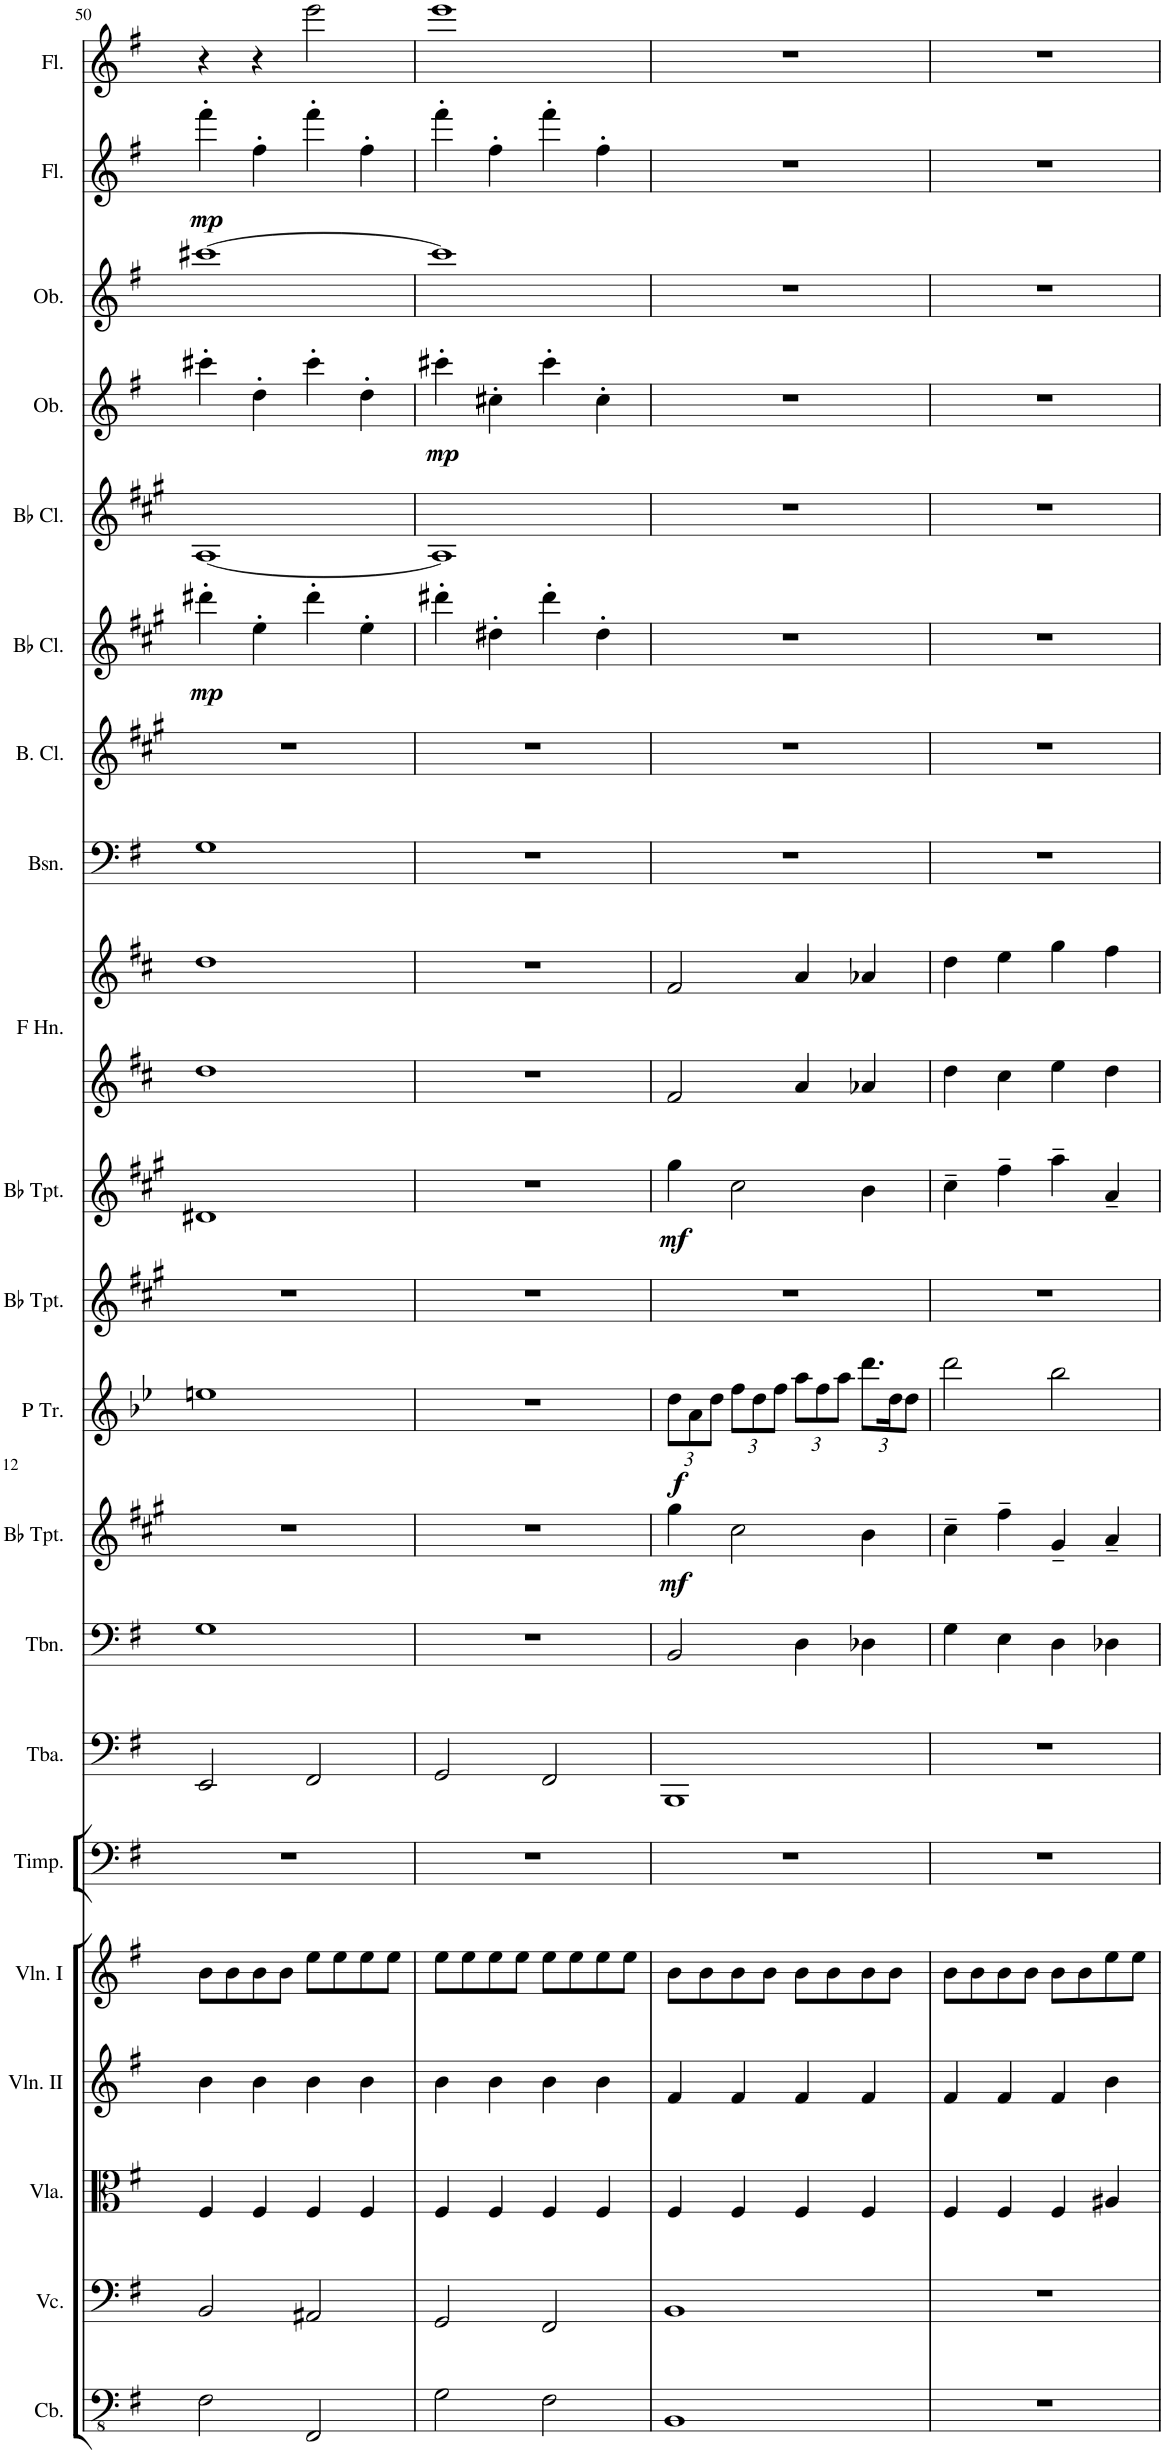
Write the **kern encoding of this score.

**kern	**kern	**kern	**kern	**kern	**kern	**kern	**kern	**kern	**dynam	**kern	**dynam	**kern	**kern	**dynam	**kern	**kern	**kern	**kern	**kern	**dynam	**kern	**kern	**dynam	**kern	**kern	**dynam	**kern
*part21	*part20	*part19	*part18	*part17	*part16	*part15	*part14	*part13	*part13	*part12	*part12	*part11	*part10	*part10	*part9	*part9	*part8	*part7	*part6	*part6	*part5	*part4	*part4	*part3	*part2	*part2	*part1
*staff22	*staff21	*staff20	*staff19	*staff18	*staff17	*staff16	*staff15	*staff14	*staff14	*staff13	*staff13	*staff12	*staff11	*staff11	*staff10	*staff9	*staff8	*staff7	*staff6	*staff6	*staff5	*staff4	*staff4	*staff3	*staff2	*staff2	*staff1
*I"Contrabasses	*I"Violoncellos	*I"Violas	*I"Violins II	*I"Violins I	*I"Timpani	*I"Tuba	*I"Trombone	*I"Trumpet 2	*	*I"Piccolo Trumpet	*	*I"Bb Trumpet	*I"Trumpet 1	*	*I"Horns in F	*	*I"Bassoons	*I"Bass Clarinet	*I"Clarinet 2	*	*I"Clarinet 1	*I"Oboe 2	*	*I"Oboe 1	*I"Flute 2	*	*I"Flute 1
*I'Cb.	*I'Vc.	*I'Vla.	*I'Vln. II	*I'Vln. I	*I'Timp.	*I'Tba.	*I'Tbn.	*	*	*I'P Tr.	*	*I'Bb Tpt.	*	*	*	*	*I'Bsn.	*I'B. Cl.	*	*	*	*I'Ob.	*	*I'Ob.	*I'Fl.	*	*I'Fl.
!!LO:PB:g=z
*clefFv4	*clefF4	*clefC3	*clefG2	*clefG2	*clefF4	*clefF4	*clefF4	*clefG2	*	*clefG2	*	*clefG2	*clefG2	*	*clefG2	*clefG2	*clefF4	*clefG2	*clefG2	*	*clefG2	*clefG2	*	*clefG2	*clefG2	*	*clefG2
*Trd7c12	*	*	*	*	*	*	*	*Trd1c2	*	*Trd2c3	*	*Trd1c2	*Trd1c2	*	*Trd4c7	*Trd4c7	*	*Trd8c14	*Trd1c2	*	*Trd1c2	*	*	*	*	*	*
*k[f#]	*k[f#]	*k[f#]	*k[f#]	*k[f#]	*k[f#]	*k[f#]	*k[f#]	*k[f#c#g#]	*	*k[b-e-]	*	*k[f#c#g#]	*k[f#c#g#]	*	*k[f#c#]	*k[f#c#]	*k[f#]	*k[f#c#g#]	*k[f#c#g#]	*	*k[f#c#g#]	*k[f#]	*	*k[f#]	*k[f#]	*	*k[f#]
*M4/4	*M4/4	*M4/4	*M4/4	*M4/4	*M4/4	*M4/4	*M4/4	*M4/4	*	*M4/4	*	*M4/4	*M4/4	*	*M4/4	*M4/4	*M4/4	*M4/4	*M4/4	*	*M4/4	*M4/4	*	*M4/4	*M4/4	*	*M4/4
=50	=50	=50	=50	=50	=50	=50	=50	=50	=50	=50	=50	=50	=50	=50	=50	=50	=50	=50	=50	=50	=50	=50	=50	=50	=50	=50	=50
!	!	!	!	!	!	!	!	!	!	!	!	!	!	!	!	!	!	!	!	!LO:DY:b	!	!	!	!	!	!LO:DY:b	!
2FF#\	2BB/	4F#/	4b\	8b\L	1r	2EE/	1G	1r	.	1een	.	1r	1d#X	.	1dd	1dd	1G	1r	4ddd#X'\	mp	[1A	4ccc#X'\	.	[1ccc#X	4fff#'\	mp	4r
.	.	.	.	8b\	.	.	.	.	.	.	.	.	.	.	.	.	.	.	.	.	.	.	.	.	.	.	.
.	.	4F#/	4b\	8b\	.	.	.	.	.	.	.	.	.	.	.	.	.	.	4ee'\	.	.	4dd'\	.	.	4ff#'\	.	4r
.	.	.	.	8b\J	.	.	.	.	.	.	.	.	.	.	.	.	.	.	.	.	.	.	.	.	.	.	.
2FFF#/	2AA#X/	4F#/	4b\	8ee\L	.	2FF#/	.	.	.	.	.	.	.	.	.	.	.	.	4ddd#'\	.	.	4ccc#'\	.	.	4fff#'\	.	2eee\
.	.	.	.	8ee\	.	.	.	.	.	.	.	.	.	.	.	.	.	.	.	.	.	.	.	.	.	.	.
.	.	4F#/	4b\	8ee\	.	.	.	.	.	.	.	.	.	.	.	.	.	.	4ee'\	.	.	4dd'\	.	.	4ff#'\	.	.
.	.	.	.	8ee\J	.	.	.	.	.	.	.	.	.	.	.	.	.	.	.	.	.	.	.	.	.	.	.
=51	=51	=51	=51	=51	=51	=51	=51	=51	=51	=51	=51	=51	=51	=51	=51	=51	=51	=51	=51	=51	=51	=51	=51	=51	=51	=51	=51
!	!	!	!	!	!	!	!	!	!	!	!	!	!	!	!	!	!	!	!	!	!	!	!LO:DY:b	!	!	!	!
2GG\	2GG/	4F#/	4b\	8ee\L	1r	2GG/	1r	1r	.	1r	.	1r	1r	.	1r	1r	1r	1r	4ddd#X'\	.	1A]	4ccc#X'\	mp	1ccc#]	4fff#'\	.	1eee
.	.	.	.	8ee\	.	.	.	.	.	.	.	.	.	.	.	.	.	.	.	.	.	.	.	.	.	.	.
.	.	4F#/	4b\	8ee\	.	.	.	.	.	.	.	.	.	.	.	.	.	.	4dd#X'\	.	.	4cc#X'\	.	.	4ff#'\	.	.
.	.	.	.	8ee\J	.	.	.	.	.	.	.	.	.	.	.	.	.	.	.	.	.	.	.	.	.	.	.
2FF#\	2FF#/	4F#/	4b\	8ee\L	.	2FF#/	.	.	.	.	.	.	.	.	.	.	.	.	4ddd#'\	.	.	4ccc#'\	.	.	4fff#'\	.	.
.	.	.	.	8ee\	.	.	.	.	.	.	.	.	.	.	.	.	.	.	.	.	.	.	.	.	.	.	.
.	.	4F#/	4b\	8ee\	.	.	.	.	.	.	.	.	.	.	.	.	.	.	4dd#'\	.	.	4cc#'\	.	.	4ff#'\	.	.
.	.	.	.	8ee\J	.	.	.	.	.	.	.	.	.	.	.	.	.	.	.	.	.	.	.	.	.	.	.
=52	=52	=52	=52	=52	=52	=52	=52	=52	=52	=52	=52	=52	=52	=52	=52	=52	=52	=52	=52	=52	=52	=52	=52	=52	=52	=52	=52
*	*	*	*	*	*	*	*	*	*	*Xbrackettup	*	*	*	*	*	*	*	*	*	*	*	*	*	*	*	*	*
!	!	!	!	!	!	!	!	!	!LO:DY:b	!	!LO:DY:b	!	!	!LO:DY:b	!	!	!	!	!	!	!	!	!	!	!	!	!
1BBB	1BB	4F#/	4f#/	8b\L	1r	1BBB	2BB/	4gg#\	mf	12dd\L	f	1r	4gg#\	mf	2f#/	2f#/	1r	1r	1r	.	1r	1r	.	1r	1r	.	1r
.	.	.	.	.	.	.	.	.	.	12a\	.	.	.	.	.	.	.	.	.	.	.	.	.	.	.	.	.
.	.	.	.	8b\	.	.	.	.	.	.	.	.	.	.	.	.	.	.	.	.	.	.	.	.	.	.	.
.	.	.	.	.	.	.	.	.	.	12dd\J	.	.	.	.	.	.	.	.	.	.	.	.	.	.	.	.	.
.	.	4F#/	4f#/	8b\	.	.	.	2cc#\	.	12ff\L	.	.	2cc#\	.	.	.	.	.	.	.	.	.	.	.	.	.	.
.	.	.	.	.	.	.	.	.	.	12dd\	.	.	.	.	.	.	.	.	.	.	.	.	.	.	.	.	.
.	.	.	.	8b\J	.	.	.	.	.	.	.	.	.	.	.	.	.	.	.	.	.	.	.	.	.	.	.
.	.	.	.	.	.	.	.	.	.	12ff\J	.	.	.	.	.	.	.	.	.	.	.	.	.	.	.	.	.
.	.	4F#/	4f#/	8b\L	.	.	4D\	.	.	12aa\L	.	.	.	.	4a/	4a/	.	.	.	.	.	.	.	.	.	.	.
.	.	.	.	.	.	.	.	.	.	12ff\	.	.	.	.	.	.	.	.	.	.	.	.	.	.	.	.	.
.	.	.	.	8b\	.	.	.	.	.	.	.	.	.	.	.	.	.	.	.	.	.	.	.	.	.	.	.
.	.	.	.	.	.	.	.	.	.	12aa\J	.	.	.	.	.	.	.	.	.	.	.	.	.	.	.	.	.
.	.	4F#/	4f#/	8b\	.	.	4D-X\	4b\	.	12.ddd\L	.	.	4b\	.	4a-X/	4a-X/	.	.	.	.	.	.	.	.	.	.	.
.	.	.	.	8b\J	.	.	.	.	.	24dd\K	.	.	.	.	.	.	.	.	.	.	.	.	.	.	.	.	.
.	.	.	.	.	.	.	.	.	.	12dd\J	.	.	.	.	.	.	.	.	.	.	.	.	.	.	.	.	.
=53	=53	=53	=53	=53	=53	=53	=53	=53	=53	=53	=53	=53	=53	=53	=53	=53	=53	=53	=53	=53	=53	=53	=53	=53	=53	=53	=53
1r	1r	4F#/	4f#/	8b\L	1r	1r	4G\	4cc#~\	.	2ddd\	.	1r	4cc#~\	.	4dd\	4dd\	1r	1r	1r	.	1r	1r	.	1r	1r	.	1r
.	.	.	.	8b\	.	.	.	.	.	.	.	.	.	.	.	.	.	.	.	.	.	.	.	.	.	.	.
.	.	4F#/	4f#/	8b\	.	.	4E\	4ff#~\	.	.	.	.	4ff#~\	.	4cc#\	4ee\	.	.	.	.	.	.	.	.	.	.	.
.	.	.	.	8b\J	.	.	.	.	.	.	.	.	.	.	.	.	.	.	.	.	.	.	.	.	.	.	.
.	.	4F#/	4f#/	8b\L	.	.	4D\	4g#~/	.	2bb-\	.	.	4aa~\	.	4ee\	4gg\	.	.	.	.	.	.	.	.	.	.	.
.	.	.	.	8b\	.	.	.	.	.	.	.	.	.	.	.	.	.	.	.	.	.	.	.	.	.	.	.
.	.	4A#X/	4b\	8ee\	.	.	4D-X\	4a~/	.	.	.	.	4a~/	.	4dd\	4ff#\	.	.	.	.	.	.	.	.	.	.	.
.	.	.	.	8ee\J	.	.	.	.	.	.	.	.	.	.	.	.	.	.	.	.	.	.	.	.	.	.	.
=	=	=	=	=	=	=	=	=	=	=	=	=	=	=	=	=	=	=	=	=	=	=	=	=	=	=	=
*-	*-	*-	*-	*-	*-	*-	*-	*-	*-	*-	*-	*-	*-	*-	*-	*-	*-	*-	*-	*-	*-	*-	*-	*-	*-	*-	*-
